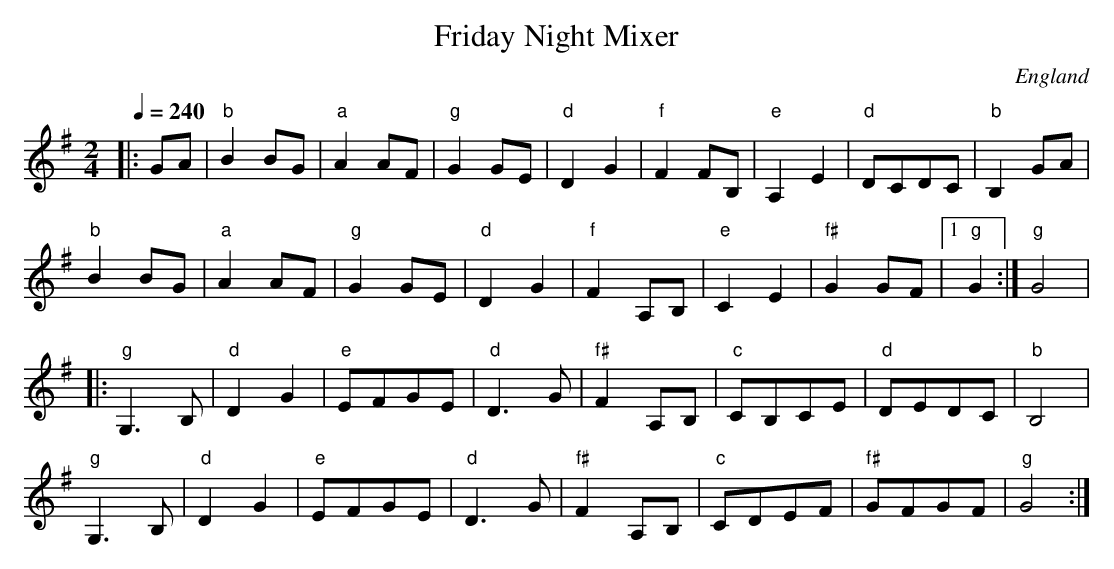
X:1
T: Friday Night Mixer
O:England
M: 2/4
L: 1/8
Q: 1/4=240
K: G
|:GA        |"b"B2 BG |"a"A2 AF |"g"G2 GE |"d"D2G2|\
"f"F2FB,  |"e"A,2 E2|"d"DCDC  |"b"B,2 GA|
"b"B2 BG  |"a"A2 AF |"g"G2 GE |"d"D2G2  |\
"f"F2A,B, |"e"C2E2  |"f#"G2 GF|[1"g"G2  :|"g"G4 |
|:"g"G,3B,  |"d"D2G2  |"e"EFGE  |"d"D3G   |\
"f#"F2A,B,|"c"CB,CE |"d"DEDC  |"b"B,4   |
"g"G,3B,  |"d"D2G2  |"e"EFGE  |"d"D3G   |\
"f#"F2A,B,|"c"CDEF  |"f#"GFGF |"g"G4    :|
